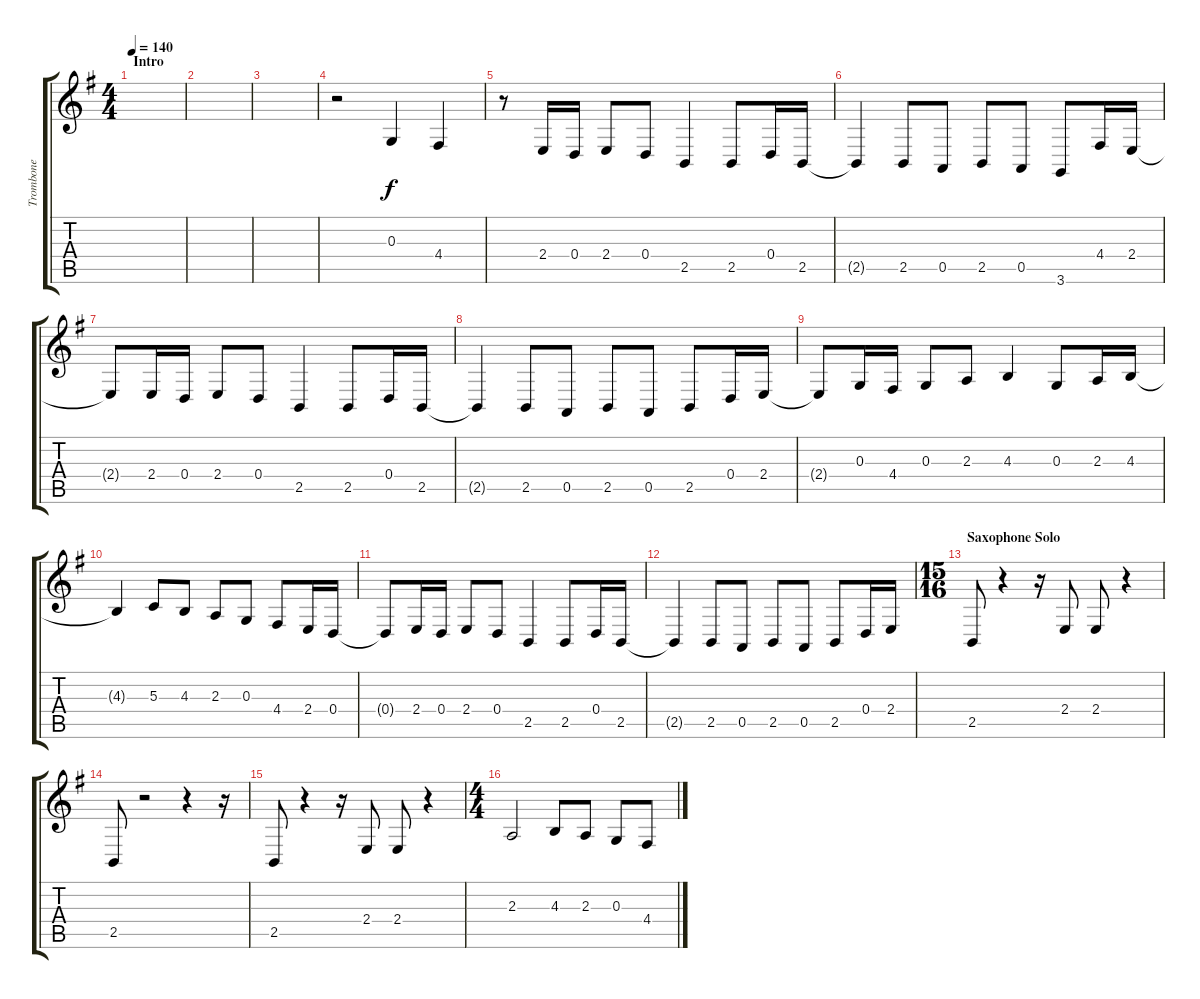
\track ("Trombone" "Trombone") {instrument trombone}
\staff {score tabs}
\tuning (E4 B3 G3 D3 A2 E2) {hide}
\ts (4 4)
\section ("" "Intro")
\tempo 140
\clef g2
\ks g
|
|
|
r.2 0.3.4 4.4.4 |
r.8 2.4.16 0.4.16 2.4.8 0.4.8 2.5.4 2.5.8 0.4.16 2.5.16 |
2.5{t}.4 2.5.8 0.5.8 2.5.8 0.5.8 3.6.8 4.4.16 2.4.16 |
2.4{t}.8 2.4.16 0.4.16 2.4.8 0.4.8 2.5.4 2.5.8 0.4.16 2.5.16 |
2.5{t}.4 2.5.8 0.5.8 2.5.8 0.5.8 2.5.8 0.4.16 2.4.16 |
2.4{t}.8 0.3.16 4.4.16 0.3.8 2.3.8 4.3.4 0.3.8 2.3.16 4.3.16 |
4.3{t}.4 5.3.8 4.3.8 2.3.8 0.3.8 4.4.8 2.4.16 0.4.16 |
0.4{t}.8 2.4.16 0.4.16 2.4.8 0.4.8 2.5.4 2.5.8 0.4.16 2.5.16 |
2.5{t}.4 2.5.8 0.5.8 2.5.8 0.5.8 2.5.8 0.4.16 2.4.16 |
\ts (15 16)
\section ("" "Saxophone Solo")
2.5.8 r.4 r.16 2.4.8 2.4.8 r.4 |
2.5.8 r.2 r.4 r.16 |
2.5.8 r.4 r.16 2.4.8 2.4.8 r.4 |
\ts (4 4)
2.3.2 4.3.8 2.3.8 0.3.8 4.4.8
